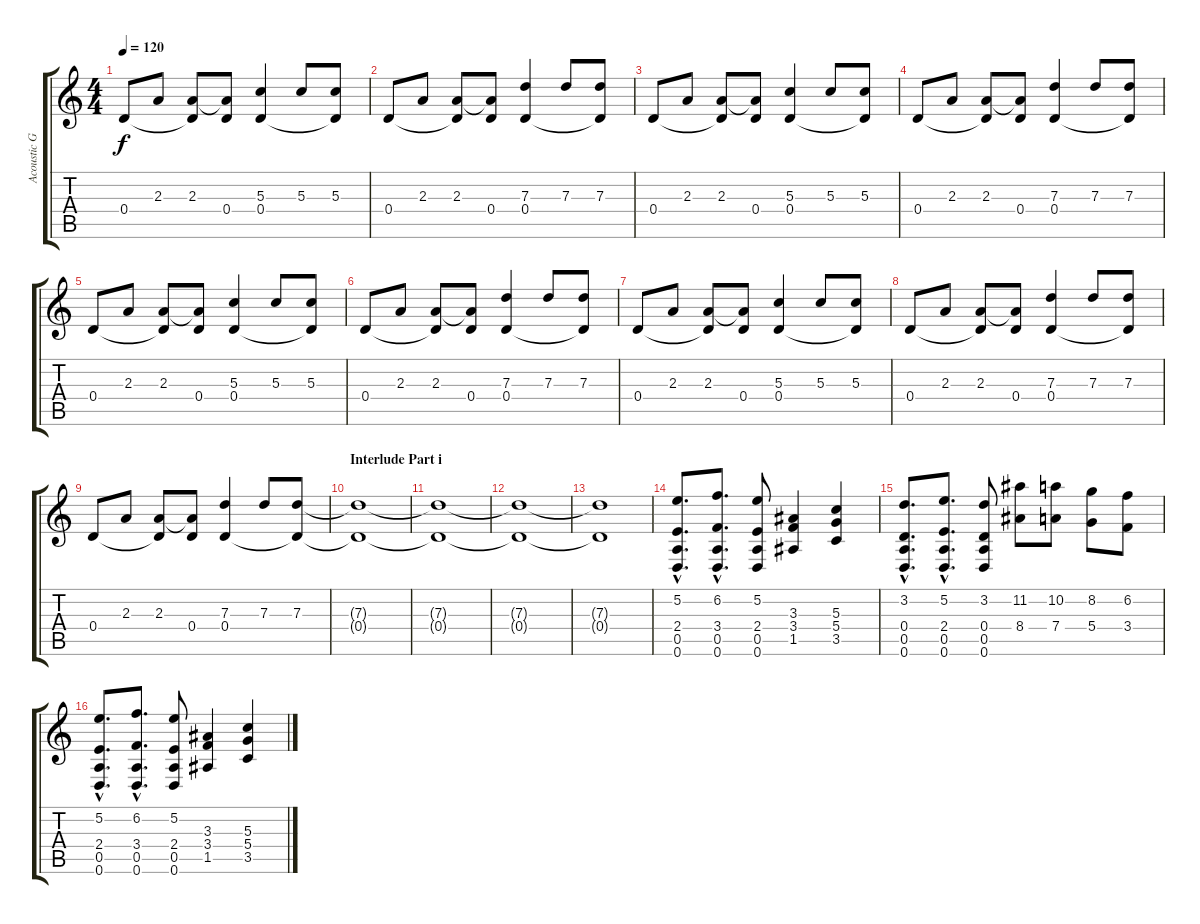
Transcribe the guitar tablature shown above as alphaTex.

\track ("Acoustic Guitar (nylon)" "Acoustic G") {instrument acousticguitarnylon}
\staff {score tabs}
\tuning (E4 B3 G3 D3 A2 D2) {hide}
\ts (4 4)
\tempo 120
\clef g2
\ks c
0.4.8{dy f} 2.3.8 (2.3 0.4{t}).8 (2.3{t} 0.4).8 (5.3 0.4).4 5.3.8 (5.3 0.4{t}).8 |
0.4.8 2.3.8 (2.3 0.4{t}).8 (2.3{t} 0.4).8 (7.3 0.4).4 7.3.8 (7.3 0.4{t}).8 |
0.4.8 2.3.8 (2.3 0.4{t}).8 (2.3{t} 0.4).8 (5.3 0.4).4 5.3.8 (5.3 0.4{t}).8 |
0.4.8 2.3.8 (2.3 0.4{t}).8 (2.3{t} 0.4).8 (7.3 0.4).4 7.3.8 (7.3 0.4{t}).8 |
0.4.8 2.3.8 (2.3 0.4{t}).8 (2.3{t} 0.4).8 (5.3 0.4).4 5.3.8 (5.3 0.4{t}).8 |
0.4.8 2.3.8 (2.3 0.4{t}).8 (2.3{t} 0.4).8 (7.3 0.4).4 7.3.8 (7.3 0.4{t}).8 |
0.4.8 2.3.8 (2.3 0.4{t}).8 (2.3{t} 0.4).8 (5.3 0.4).4 5.3.8 (5.3 0.4{t}).8 |
0.4.8 2.3.8 (2.3 0.4{t}).8 (2.3{t} 0.4).8 (7.3 0.4).4 7.3.8 (7.3 0.4{t}).8 |
0.4.8 2.3.8 (2.3 0.4{t}).8 (2.3{t} 0.4).8 (7.3 0.4).4 7.3.8 (7.3 0.4{t}).8 |
\section ("" "Interlude Part i")
(7.3{t} 0.4{t}).1{volume 0} |
(7.3{t} 0.4{t}).1 |
(7.3{t} 0.4{t}).1 |
(7.3{t} 0.4{t}).1 |
(5.2{hac} 2.4{hac} 0.5{hac} 0.6{hac}).8{d volume 16} (6.2{hac} 3.4{hac} 0.5{hac} 0.6{hac}).8{d} (5.2 2.4 0.5 0.6).8 (3.3 3.4 1.5).4 (5.3 5.4 3.5).4 |
(3.2{hac} 0.4{hac} 0.5{hac} 0.6{hac}).8{d} (5.2{hac} 2.4{hac} 0.5{hac} 0.6{hac}).8{d} (3.2 0.4 0.5 0.6).8 (11.2 8.4).8 (10.2 7.4).8 (8.2 5.4).8 (6.2 3.4).8 |
(5.2{hac} 2.4{hac} 0.5{hac} 0.6{hac}).8{d} (6.2{hac} 3.4{hac} 0.5{hac} 0.6{hac}).8{d} (5.2 2.4 0.5 0.6).8 (3.3 3.4 1.5).4 (5.3 5.4 3.5).4
